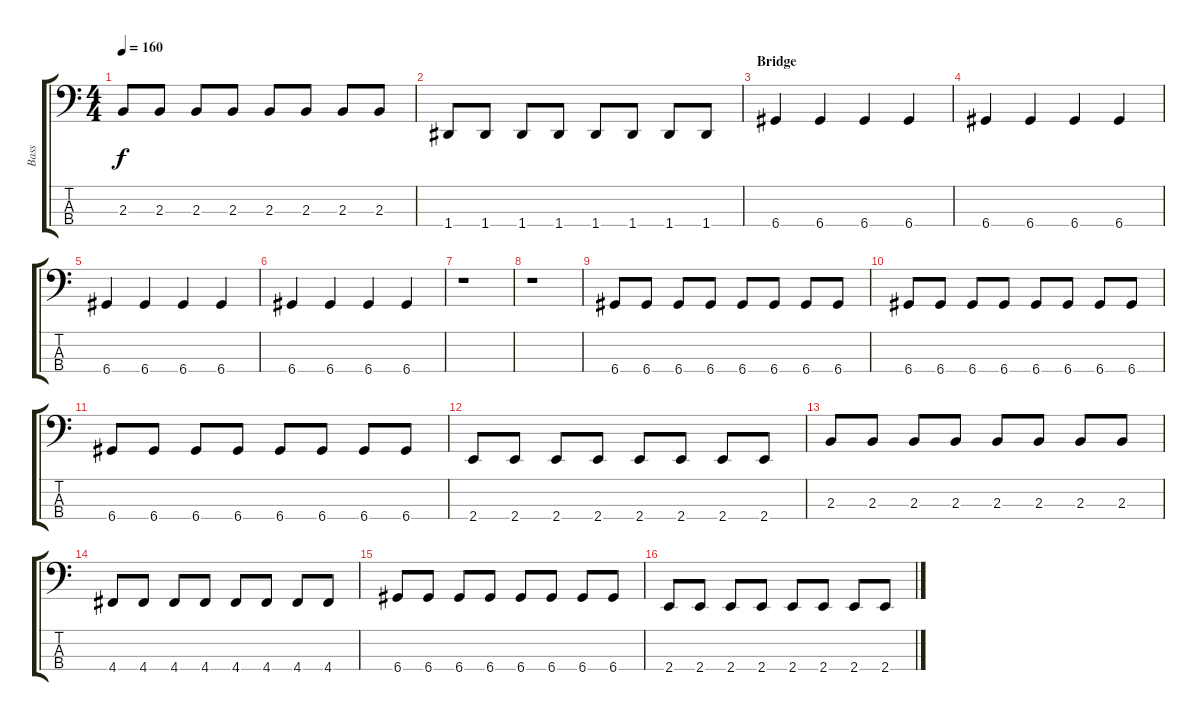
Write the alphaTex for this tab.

\track ("Bass" "Bass") {instrument electricbassfinger}
\staff {score tabs}
\tuning (G2 D2 A1 D1) {hide}
\ts (4 4)
\tempo 160
\clef f4
\ks c
2.3.8{dy f} 2.3.8 2.3.8 2.3.8 2.3.8 2.3.8 2.3.8 2.3.8 |
1.4.8 1.4.8 1.4.8 1.4.8 1.4.8 1.4.8 1.4.8 1.4.8 |
\section ("" "Bridge")
6.4.4 6.4.4 6.4.4 6.4.4 |
6.4.4 6.4.4 6.4.4 6.4.4 |
6.4.4 6.4.4 6.4.4 6.4.4 |
6.4.4 6.4.4 6.4.4 6.4.4 |
r.1 |
r.1 |
6.4.8 6.4.8 6.4.8 6.4.8 6.4.8 6.4.8 6.4.8 6.4.8 |
6.4.8 6.4.8 6.4.8 6.4.8 6.4.8 6.4.8 6.4.8 6.4.8 |
6.4.8 6.4.8 6.4.8 6.4.8 6.4.8 6.4.8 6.4.8 6.4.8 |
2.4.8 2.4.8 2.4.8 2.4.8 2.4.8 2.4.8 2.4.8 2.4.8 |
2.3.8 2.3.8 2.3.8 2.3.8 2.3.8 2.3.8 2.3.8 2.3.8 |
4.4.8 4.4.8 4.4.8 4.4.8 4.4.8 4.4.8 4.4.8 4.4.8 |
6.4.8 6.4.8 6.4.8 6.4.8 6.4.8 6.4.8 6.4.8 6.4.8 |
2.4.8 2.4.8 2.4.8 2.4.8 2.4.8 2.4.8 2.4.8 2.4.8
